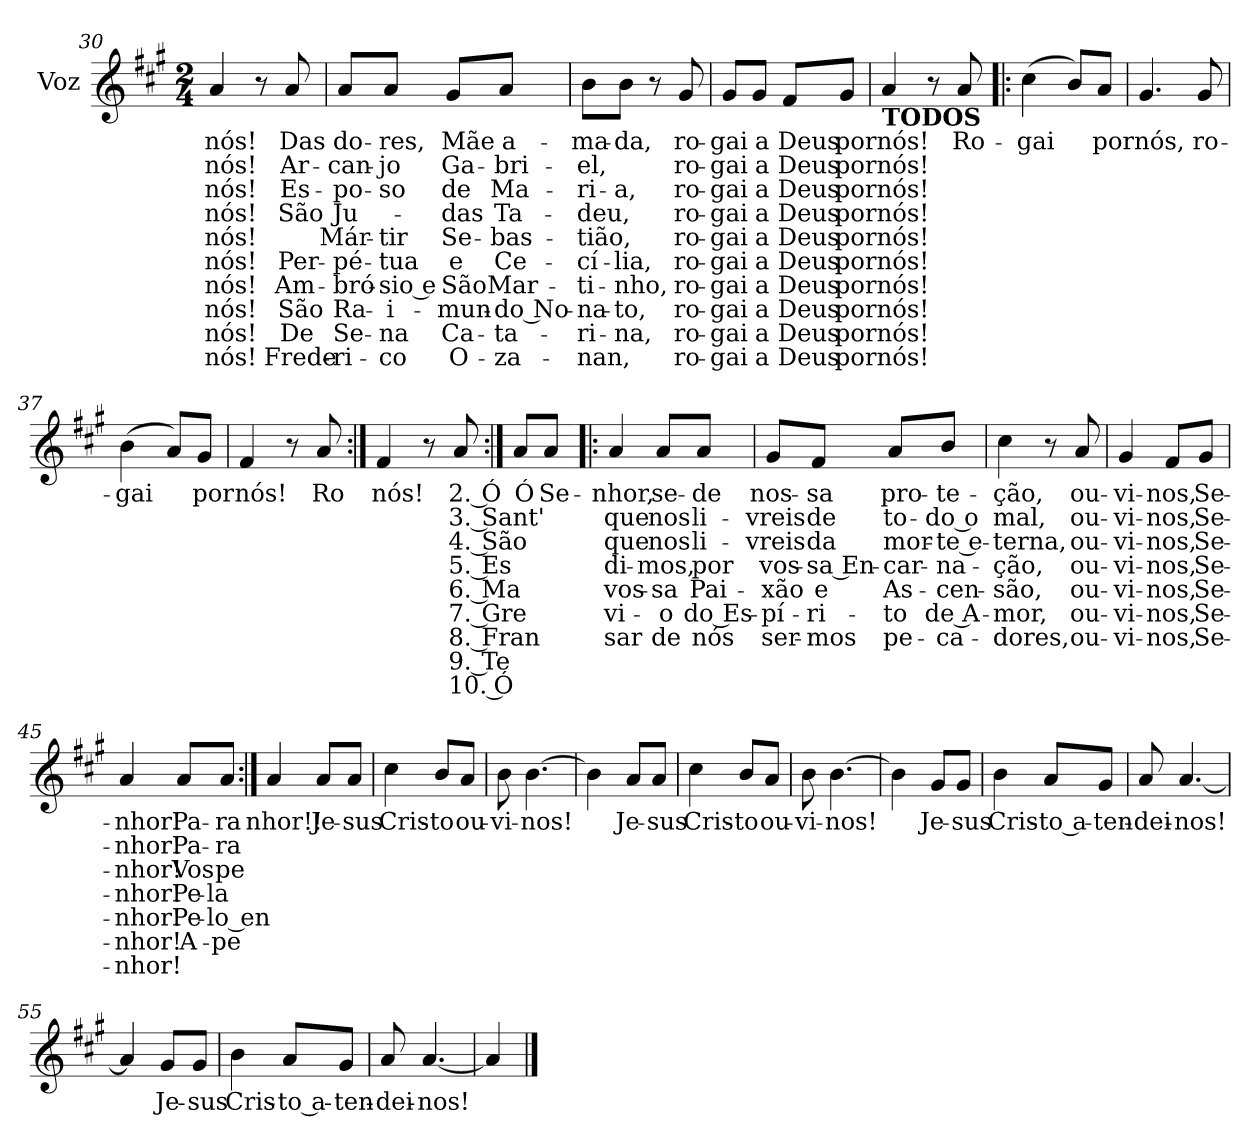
**kern	**text	**text	**text	**text	**text	**text	**text	**text	**text	**text
*part1	*part1	*part1	*part1	*part1	*part1	*part1	*part1	*part1	*part1	*part1
*staff1	*staff1	*staff1	*staff1	*staff1	*staff1	*staff1	*staff1	*staff1	*staff1	*staff1
*I"Voz	*	*	*	*	*	*	*	*	*	*
*I'Vo.	*	*	*	*	*	*	*	*	*	*
*clefG2	*	*	*	*	*	*	*	*	*	*
*k[f#c#g#]	*	*	*	*	*	*	*	*	*	*
*M2/4	*	*	*	*	*	*	*	*	*	*
=30	=30	=30	=30	=30	=30	=30	=30	=30	=30	=30
!	!LO:LY:b	!LO:LY:b	!LO:LY:b	!LO:LY:b	!LO:LY:b	!LO:LY:b	!LO:LY:b	!LO:LY:b	!LO:LY:b	!LO:LY:b
4a/	nós!	nós!	nós!	nós!	nós!	nós!	nós!	nós!	nós!	nós!
8r	.	.	.	.	.	.	.	.	.	.
!	!LO:LY:b	!LO:LY:b	!LO:LY:b	!LO:LY:b	!	!LO:LY:b	!LO:LY:b	!LO:LY:b	!LO:LY:b	!LO:LY:b
8a/	Das	Ar-	Es-	São	.	Per-	Am-	São	De	Frede-
!!LO:PB:g=z
=31	=31	=31	=31	=31	=31	=31	=31	=31	=31	=31
!	!LO:LY:b	!LO:LY:b	!LO:LY:b	!LO:LY:b	!LO:LY:b	!LO:LY:b	!LO:LY:b	!LO:LY:b	!LO:LY:b	!LO:LY:b
8a/L	do-	-can-	-po-	Ju-	Már-	-pé-	-bró-	Ra-	Se-	-ri-
!	!LO:LY:b	!LO:LY:b	!LO:LY:b	!	!LO:LY:b	!LO:LY:b	!LO:LY:b	!LO:LY:b	!LO:LY:b	!LO:LY:b
8a/J	-res,	-jo	-so	.	-tir	-tua	-sio e	-i-	-na	-co
!	!LO:LY:b	!LO:LY:b	!LO:LY:b	!LO:LY:b	!LO:LY:b	!LO:LY:b	!LO:LY:b	!LO:LY:b	!LO:LY:b	!LO:LY:b
8g#/L	Mãe	Ga-	de	-das	Se-	e	São	-mun-	Ca-	O-
!	!LO:LY:b	!LO:LY:b	!LO:LY:b	!LO:LY:b	!LO:LY:b	!LO:LY:b	!LO:LY:b	!LO:LY:b	!LO:LY:b	!LO:LY:b
8a/J	a-	-bri-	Ma-	Ta-	-bas-	Ce-	Mar-	-do No-	-ta-	-za-
=32	=32	=32	=32	=32	=32	=32	=32	=32	=32	=32
!	!LO:LY:b	!LO:LY:b	!LO:LY:b	!LO:LY:b	!LO:LY:b	!LO:LY:b	!LO:LY:b	!LO:LY:b	!LO:LY:b	!LO:LY:b
8b\L	-ma-	-el,	-ri-	-deu,	-tião,	-cí-	-ti-	-na-	-ri-	-nan,
!	!LO:LY:b	!	!LO:LY:b	!	!	!LO:LY:b	!LO:LY:b	!LO:LY:b	!LO:LY:b	!
8b\J	-da,	.	-a,	.	.	-lia,	-nho,	-to,	-na,	.
8r	.	.	.	.	.	.	.	.	.	.
!	!LO:LY:b	!LO:LY:b	!LO:LY:b	!LO:LY:b	!LO:LY:b	!LO:LY:b	!LO:LY:b	!LO:LY:b	!LO:LY:b	!LO:LY:b
8g#/	ro-	ro-	ro-	ro-	ro-	ro-	ro-	ro-	ro-	ro-
=33	=33	=33	=33	=33	=33	=33	=33	=33	=33	=33
!	!LO:LY:b	!LO:LY:b	!LO:LY:b	!LO:LY:b	!LO:LY:b	!LO:LY:b	!LO:LY:b	!LO:LY:b	!LO:LY:b	!LO:LY:b
8g#/L	-gai	-gai	-gai	-gai	-gai	-gai	-gai	-gai	-gai	-gai
!	!LO:LY:b	!LO:LY:b	!LO:LY:b	!LO:LY:b	!LO:LY:b	!LO:LY:b	!LO:LY:b	!LO:LY:b	!LO:LY:b	!LO:LY:b
8g#/J	a	a	a	a	a	a	a	a	a	a
!	!LO:LY:b	!LO:LY:b	!LO:LY:b	!LO:LY:b	!LO:LY:b	!LO:LY:b	!LO:LY:b	!LO:LY:b	!LO:LY:b	!LO:LY:b
8f#/L	Deus	Deus	Deus	Deus	Deus	Deus	Deus	Deus	Deus	Deus
!	!LO:LY:b	!LO:LY:b	!LO:LY:b	!LO:LY:b	!LO:LY:b	!LO:LY:b	!LO:LY:b	!LO:LY:b	!LO:LY:b	!LO:LY:b
8g#/J	por	por	por	por	por	por	por	por	por	por
=34	=34	=34	=34	=34	=34	=34	=34	=34	=34	=34
!LO:TX:b:B:t=TODOS	!	!	!	!	!	!	!	!	!	!
!	!LO:LY:b	!LO:LY:b	!LO:LY:b	!LO:LY:b	!LO:LY:b	!LO:LY:b	!LO:LY:b	!LO:LY:b	!LO:LY:b	!LO:LY:b
4a/	nós!	nós!	nós!	nós!	nós!	nós!	nós!	nós!	nós!	nós!
8r	.	.	.	.	.	.	.	.	.	.
!	!LO:LY:b	!	!	!	!	!	!	!	!	!
8a/	Ro-	.	.	.	.	.	.	.	.	.
!!LO:LB:g=z
=35!|:	=35!|:	=35!|:	=35!|:	=35!|:	=35!|:	=35!|:	=35!|:	=35!|:	=35!|:	=35!|:
!	!LO:LY:b	!	!	!	!	!	!	!	!	!
(>4cc#\	-gai	.	.	.	.	.	.	.	.	.
8b/L)	.	.	.	.	.	.	.	.	.	.
!	!LO:LY:b	!	!	!	!	!	!	!	!	!
8a/J	por	.	.	.	.	.	.	.	.	.
=36	=36	=36	=36	=36	=36	=36	=36	=36	=36	=36
!	!LO:LY:b	!	!	!	!	!	!	!	!	!
4.g#/	nós,	.	.	.	.	.	.	.	.	.
!	!LO:LY:b	!	!	!	!	!	!	!	!	!
8g#/	ro-	.	.	.	.	.	.	.	.	.
=37	=37	=37	=37	=37	=37	=37	=37	=37	=37	=37
!	!LO:LY:b	!	!	!	!	!	!	!	!	!
(>4b\	-gai	.	.	.	.	.	.	.	.	.
8a/L)	.	.	.	.	.	.	.	.	.	.
!	!LO:LY:b	!	!	!	!	!	!	!	!	!
8g#/J	por	.	.	.	.	.	.	.	.	.
=38	=38	=38	=38	=38	=38	=38	=38	=38	=38	=38
!	!LO:LY:b	!	!	!	!	!	!	!	!	!
4f#/	nós!	.	.	.	.	.	.	.	.	.
8r	.	.	.	.	.	.	.	.	.	.
!	!LO:LY:b	!	!	!	!	!	!	!	!	!
8a/	Ro	.	.	.	.	.	.	.	.	.
=39:|!	=39:|!	=39:|!	=39:|!	=39:|!	=39:|!	=39:|!	=39:|!	=39:|!	=39:|!	=39:|!
!	!LO:LY:b	!	!	!	!	!	!	!	!	!
4f#/	nós!	.	.	.	.	.	.	.	.	.
8r	.	.	.	.	.	.	.	.	.	.
!	!LO:LY:b	!LO:LY:b	!LO:LY:b	!LO:LY:b	!LO:LY:b	!LO:LY:b	!LO:LY:b	!LO:LY:b	!LO:LY:b	!
8a/	2. Ó	3. Sant'	4. São	5. Es	6. Ma	7. Gre	8. Fran	9. Te	10. Ó	.
=40:|!	=40:|!	=40:|!	=40:|!	=40:|!	=40:|!	=40:|!	=40:|!	=40:|!	=40:|!	=40:|!
!	!LO:LY:b	!	!	!	!	!	!	!	!	!
8a/L	Ó	.	.	.	.	.	.	.	.	.
!	!LO:LY:b	!	!	!	!	!	!	!	!	!
8a/J	Se-	.	.	.	.	.	.	.	.	.
=41!|:	=41!|:	=41!|:	=41!|:	=41!|:	=41!|:	=41!|:	=41!|:	=41!|:	=41!|:	=41!|:
!	!LO:LY:b	!LO:LY:b	!LO:LY:b	!LO:LY:b	!LO:LY:b	!LO:LY:b	!LO:LY:b	!	!	!
4a/	-nhor,	que	que	di-	vos-	vi-	sar	.	.	.
!	!LO:LY:b	!LO:LY:b	!LO:LY:b	!LO:LY:b	!LO:LY:b	!LO:LY:b	!LO:LY:b	!	!	!
8a/L	se-	nos	nos	-mos,	-sa	-o	de	.	.	.
!	!LO:LY:b	!LO:LY:b	!LO:LY:b	!LO:LY:b	!LO:LY:b	!LO:LY:b	!LO:LY:b	!	!	!
8a/J	-de	li-	li-	por	Pai-	do Es-	nós	.	.	.
!!LO:LB:g=z
=42	=42	=42	=42	=42	=42	=42	=42	=42	=42	=42
!	!LO:LY:b	!LO:LY:b	!LO:LY:b	!LO:LY:b	!LO:LY:b	!LO:LY:b	!LO:LY:b	!	!	!
8g#/L	nos-	-vreis	-vreis	vos-	-xão	-pí-	ser-	.	.	.
!	!LO:LY:b	!LO:LY:b	!LO:LY:b	!LO:LY:b	!LO:LY:b	!LO:LY:b	!LO:LY:b	!	!	!
8f#/J	-sa	de	da	-sa En-	e	-ri-	-mos	.	.	.
!	!LO:LY:b	!LO:LY:b	!LO:LY:b	!LO:LY:b	!LO:LY:b	!LO:LY:b	!LO:LY:b	!	!	!
8a/L	pro-	to-	mor-	-car-	As-	-to	pe-	.	.	.
!	!LO:LY:b	!LO:LY:b	!LO:LY:b	!LO:LY:b	!LO:LY:b	!LO:LY:b	!LO:LY:b	!	!	!
8b/J	-te-	-do o	-te e-	-na-	-cen-	de A-	-ca-	.	.	.
=43	=43	=43	=43	=43	=43	=43	=43	=43	=43	=43
!	!LO:LY:b	!LO:LY:b	!LO:LY:b	!LO:LY:b	!LO:LY:b	!LO:LY:b	!LO:LY:b	!	!	!
4cc#\	-ção,	mal,	-terna,	-ção,	-são,	-mor,	-dores,	.	.	.
8r	.	.	.	.	.	.	.	.	.	.
!	!LO:LY:b	!LO:LY:b	!LO:LY:b	!LO:LY:b	!LO:LY:b	!LO:LY:b	!LO:LY:b	!	!	!
8a/	ou-	ou-	ou-	ou-	ou-	ou-	ou-	.	.	.
=44	=44	=44	=44	=44	=44	=44	=44	=44	=44	=44
!	!LO:LY:b	!LO:LY:b	!LO:LY:b	!LO:LY:b	!LO:LY:b	!LO:LY:b	!LO:LY:b	!	!	!
4g#/	-vi-	-vi-	-vi-	-vi-	-vi-	-vi-	-vi-	.	.	.
!	!LO:LY:b	!LO:LY:b	!LO:LY:b	!LO:LY:b	!LO:LY:b	!LO:LY:b	!LO:LY:b	!	!	!
8f#/L	-nos,	-nos,	-nos,	-nos,	-nos,	-nos,	-nos,	.	.	.
!	!LO:LY:b	!LO:LY:b	!LO:LY:b	!LO:LY:b	!LO:LY:b	!LO:LY:b	!LO:LY:b	!	!	!
8g#/J	Se-	Se-	Se-	Se-	Se-	Se-	Se-	.	.	.
=45	=45	=45	=45	=45	=45	=45	=45	=45	=45	=45
!	!LO:LY:b	!LO:LY:b	!LO:LY:b	!LO:LY:b	!LO:LY:b	!LO:LY:b	!LO:LY:b	!	!	!
4a/	-nhor!	-nhor!	-nhor!	-nhor!	-nhor!	-nhor!	-nhor!	.	.	.
!	!LO:LY:b	!LO:LY:b	!LO:LY:b	!LO:LY:b	!LO:LY:b	!LO:LY:b	!	!	!	!
8a/L	Pa-	Pa-	Vos	Pe-	Pe-	A-	.	.	.	.
!	!LO:LY:b	!LO:LY:b	!LO:LY:b	!LO:LY:b	!LO:LY:b	!LO:LY:b	!	!	!	!
8a/J	-ra	-ra	pe	-la	-lo en	-pe	.	.	.	.
=46:|!	=46:|!	=46:|!	=46:|!	=46:|!	=46:|!	=46:|!	=46:|!	=46:|!	=46:|!	=46:|!
!	!LO:LY:b	!	!	!	!	!	!	!	!	!
4a/	nhor!!	.	.	.	.	.	.	.	.	.
!	!LO:LY:b	!	!	!	!	!	!	!	!	!
8a/L	Je-	.	.	.	.	.	.	.	.	.
!	!LO:LY:b	!	!	!	!	!	!	!	!	!
8a/J	-sus	.	.	.	.	.	.	.	.	.
!!LO:LB:g=z
=47	=47	=47	=47	=47	=47	=47	=47	=47	=47	=47
!	!LO:LY:b	!	!	!	!	!	!	!	!	!
4cc#\	Cris-	.	.	.	.	.	.	.	.	.
!	!LO:LY:b	!	!	!	!	!	!	!	!	!
8b/L	-to	.	.	.	.	.	.	.	.	.
!	!LO:LY:b	!	!	!	!	!	!	!	!	!
8a/J	ou-	.	.	.	.	.	.	.	.	.
=48	=48	=48	=48	=48	=48	=48	=48	=48	=48	=48
!	!LO:LY:b	!	!	!	!	!	!	!	!	!
8b\	-vi-	.	.	.	.	.	.	.	.	.
!	!LO:LY:b	!	!	!	!	!	!	!	!	!
[4.b\	-nos!	.	.	.	.	.	.	.	.	.
=49	=49	=49	=49	=49	=49	=49	=49	=49	=49	=49
4b\]	.	.	.	.	.	.	.	.	.	.
!	!LO:LY:b	!	!	!	!	!	!	!	!	!
8a/L	Je-	.	.	.	.	.	.	.	.	.
!	!LO:LY:b	!	!	!	!	!	!	!	!	!
8a/J	-sus	.	.	.	.	.	.	.	.	.
=50	=50	=50	=50	=50	=50	=50	=50	=50	=50	=50
!	!LO:LY:b	!	!	!	!	!	!	!	!	!
4cc#\	Cris-	.	.	.	.	.	.	.	.	.
!	!LO:LY:b	!	!	!	!	!	!	!	!	!
8b/L	-to	.	.	.	.	.	.	.	.	.
!	!LO:LY:b	!	!	!	!	!	!	!	!	!
8a/J	ou-	.	.	.	.	.	.	.	.	.
=51	=51	=51	=51	=51	=51	=51	=51	=51	=51	=51
!	!LO:LY:b	!	!	!	!	!	!	!	!	!
8b\	-vi-	.	.	.	.	.	.	.	.	.
!	!LO:LY:b	!	!	!	!	!	!	!	!	!
[4.b\	-nos!	.	.	.	.	.	.	.	.	.
=52	=52	=52	=52	=52	=52	=52	=52	=52	=52	=52
4b\]	.	.	.	.	.	.	.	.	.	.
!	!LO:LY:b	!	!	!	!	!	!	!	!	!
8g#/L	Je-	.	.	.	.	.	.	.	.	.
!	!LO:LY:b	!	!	!	!	!	!	!	!	!
8g#/J	-sus	.	.	.	.	.	.	.	.	.
=53	=53	=53	=53	=53	=53	=53	=53	=53	=53	=53
!	!LO:LY:b	!	!	!	!	!	!	!	!	!
4b\	Cris-	.	.	.	.	.	.	.	.	.
!	!LO:LY:b	!	!	!	!	!	!	!	!	!
8a/L	-to a-	.	.	.	.	.	.	.	.	.
!	!LO:LY:b	!	!	!	!	!	!	!	!	!
8g#/J	-ten-	.	.	.	.	.	.	.	.	.
!!LO:LB:g=z
=54	=54	=54	=54	=54	=54	=54	=54	=54	=54	=54
!	!LO:LY:b	!	!	!	!	!	!	!	!	!
8a/	-dei-	.	.	.	.	.	.	.	.	.
!	!LO:LY:b	!	!	!	!	!	!	!	!	!
[4.a/	-nos!	.	.	.	.	.	.	.	.	.
=55	=55	=55	=55	=55	=55	=55	=55	=55	=55	=55
4a/]	.	.	.	.	.	.	.	.	.	.
!	!LO:LY:b	!	!	!	!	!	!	!	!	!
8g#/L	Je-	.	.	.	.	.	.	.	.	.
!	!LO:LY:b	!	!	!	!	!	!	!	!	!
8g#/J	-sus	.	.	.	.	.	.	.	.	.
=56	=56	=56	=56	=56	=56	=56	=56	=56	=56	=56
!	!LO:LY:b	!	!	!	!	!	!	!	!	!
4b\	Cris-	.	.	.	.	.	.	.	.	.
!	!LO:LY:b	!	!	!	!	!	!	!	!	!
8a/L	-to a-	.	.	.	.	.	.	.	.	.
!	!LO:LY:b	!	!	!	!	!	!	!	!	!
8g#/J	-ten-	.	.	.	.	.	.	.	.	.
=57	=57	=57	=57	=57	=57	=57	=57	=57	=57	=57
!	!LO:LY:b	!	!	!	!	!	!	!	!	!
8a/	-dei-	.	.	.	.	.	.	.	.	.
!	!LO:LY:b	!	!	!	!	!	!	!	!	!
[4.a/	-nos!	.	.	.	.	.	.	.	.	.
=58	=58	=58	=58	=58	=58	=58	=58	=58	=58	=58
4a/]	.	.	.	.	.	.	.	.	.	.
==	==	==	==	==	==	==	==	==	==	==
*-	*-	*-	*-	*-	*-	*-	*-	*-	*-	*-
